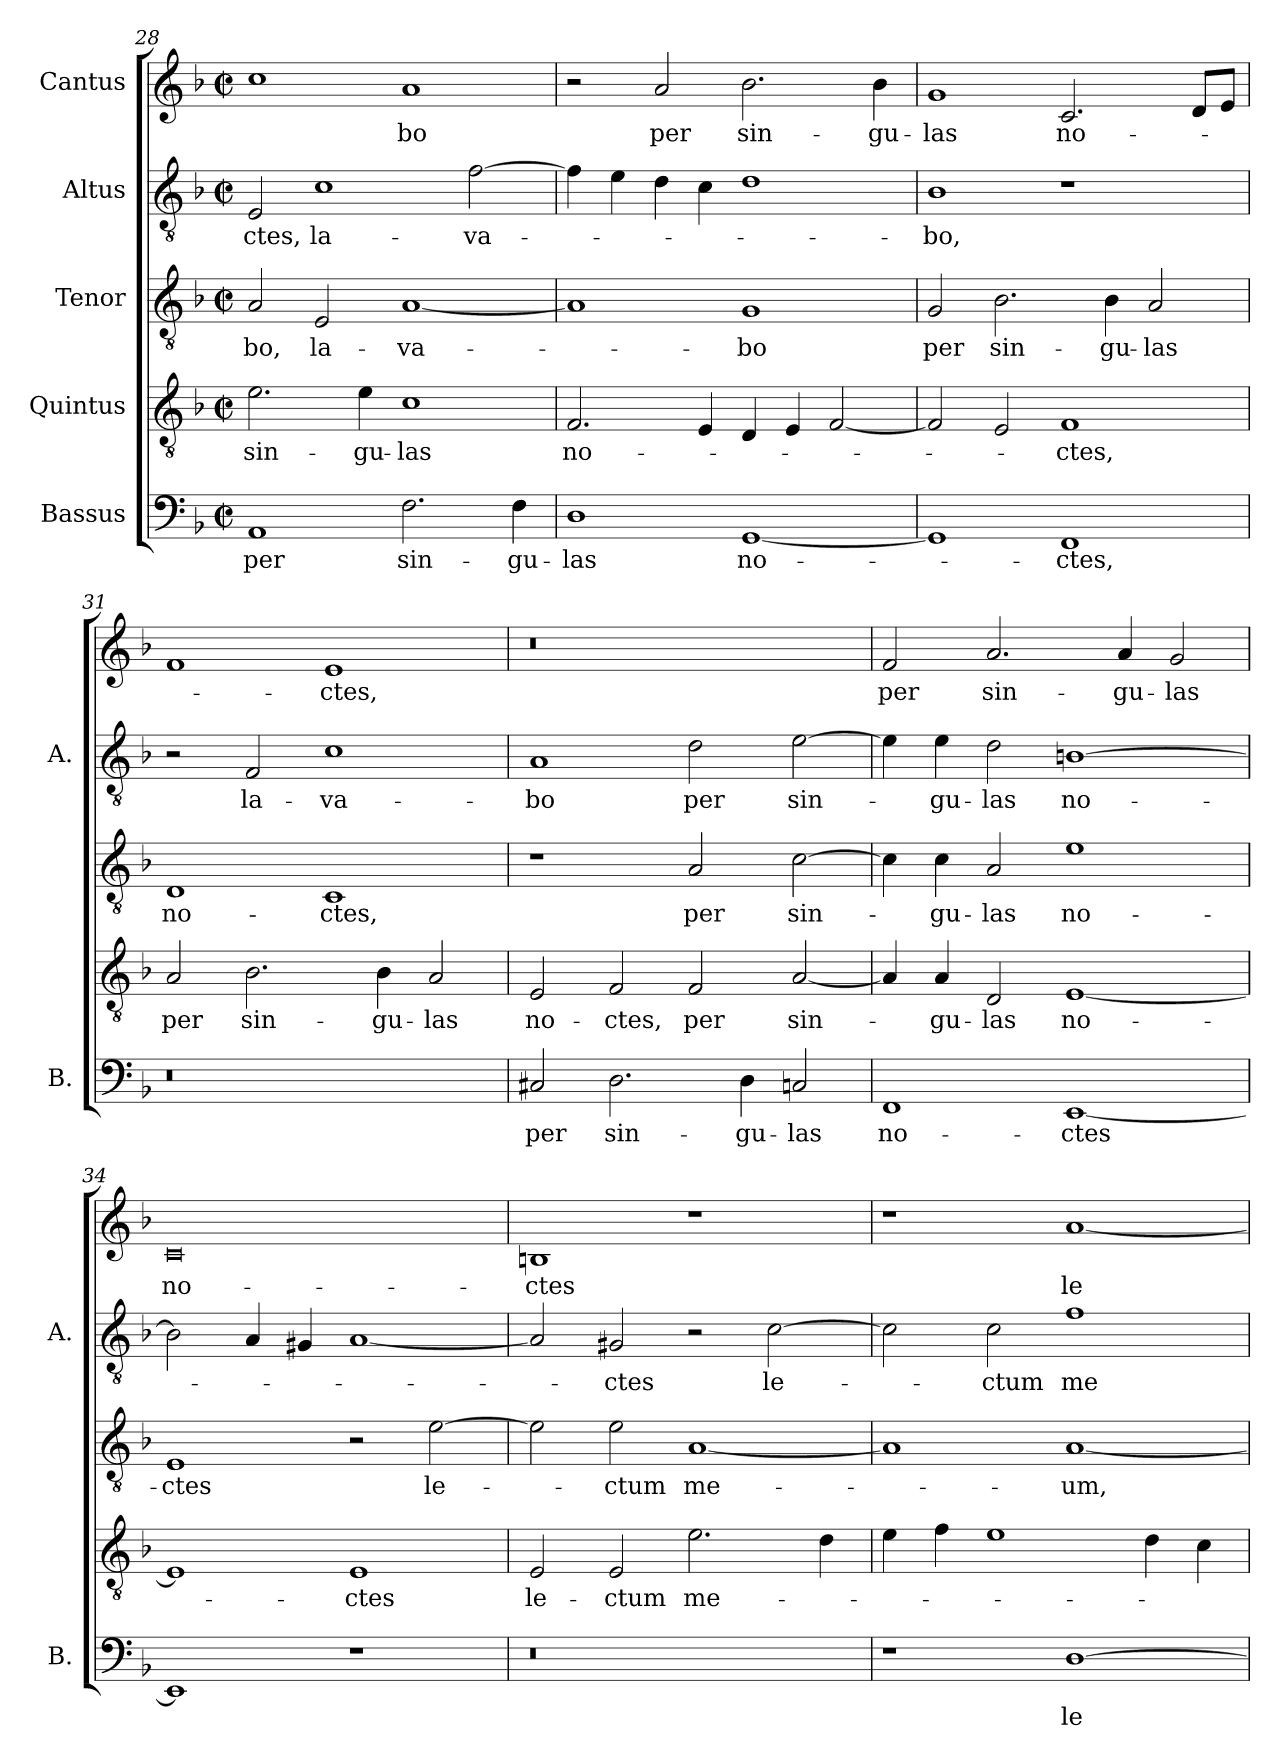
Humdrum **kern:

**kern	**text	**kern	**text	**kern	**text	**kern	**text	**kern	**text
*part5	*part5	*part4	*part4	*part3	*part3	*part2	*part2	*part1	*part1
*staff5	*staff5	*staff4	*staff4	*staff3	*staff3	*staff2	*staff2	*staff1	*staff1
*I"Bassus	*	*I"Quintus	*	*I"Tenor	*	*I"Altus	*	*I"Cantus	*
*I'B.	*	*	*	*	*	*I'A.	*	*	*
*clefF4	*	*clefGv2	*	*clefGv2	*	*clefGv2	*	*clefG2	*
*k[b-]	*	*k[b-]	*	*k[b-]	*	*k[b-]	*	*k[b-]	*
*F:	*	*F:	*	*F:	*	*F:	*	*F:	*
*M2/2	*	*M2/2	*	*M2/2	*	*M2/2	*	*M2/2	*
*met(c|)	*	*met(c|)	*	*met(c|)	*	*met(c|)	*	*met(c|)	*
=28	=28	=28	=28	=28	=28	=28	=28	=28	=28
1AA/	per	2.e\	sin-	2A/	-bo,	2E/	-ctes,	1cc\	.
.	.	.	.	2E/	la-	1c\	la-	.	.
.	.	4e\	-gu-	.	.	.	.	.	.
2.F\	sin-	1c\	-las	[1A/	-va-	.	.	1a/	-bo
.	.	.	.	.	.	[2f\	-va-	.	.
4F\	-gu-	.	.	.	.	.	.	.	.
=29	=29	=29	=29	=29	=29	=29	=29	=29	=29
1D\	-las	2.F/	no-	1A/]	.	4f\]	.	2r	.
.	.	.	.	.	.	4e\	.	.	.
.	.	.	.	.	.	4d\	.	2a/	per
.	.	4E/	.	.	.	4c\	.	.	.
[1GG/	no-	4D/	.	1G/	-bo	1d\	.	2.b-\	sin-
.	.	4E/	.	.	.	.	.	.	.
.	.	[2F/	.	.	.	.	.	.	.
.	.	.	.	.	.	.	.	4b-\	-gu-
=30	=30	=30	=30	=30	=30	=30	=30	=30	=30
1GG/]	.	2F/]	.	2G/	per	1B-\	-bo,	1g/	-las
.	.	2E/	.	2.B-\	sin-	.	.	.	.
1FF/	-ctes,	1F/	-ctes,	.	.	1r	.	2.c/	no-
.	.	.	.	4B-\	-gu-	.	.	.	.
.	.	.	.	2A/	-las	.	.	.	.
.	.	.	.	.	.	.	.	8d/L	.
.	.	.	.	.	.	.	.	8e/J	.
=31	=31	=31	=31	=31	=31	=31	=31	=31	=31
!LO:N:vis=0	!	!	!	!	!	!	!	!	!
1r	.	2A/	per	1D/	no-	2r	.	1f/	.
.	.	2.B-\	sin-	.	.	2F/	la-	.	.
1ryy	.	.	.	1C/	-ctes,	1c\	-va-	1e/	-ctes,
.	.	4B-\	-gu-	.	.	.	.	.	.
.	.	2A/	-las	.	.	.	.	.	.
=32	=32	=32	=32	=32	=32	=32	=32	=32	=32
!	!	!	!	!	!	!	!	!LO:N:vis=0	!
2C#X/	per	2E/	no-	1r	.	1A/	-bo	1r	.
2.D\	sin-	2F/	-ctes,	.	.	.	.	.	.
.	.	2F/	per	2A/	per	2d\	per	1ryy	.
4D\	-gu-	.	.	.	.	.	.	.	.
2C/	-las	[2A/	sin-	[2c\	sin-	[2e\	sin-	.	.
=33	=33	=33	=33	=33	=33	=33	=33	=33	=33
1FF/	no-	4A/]	.	4c\]	.	4e\]	.	2f/	per
.	.	4A/	-gu-	4c\	-gu-	4e\	-gu-	.	.
.	.	2D/	-las	2A/	-las	2d\	-las	2.a/	sin-
[1EE/	-ctes	[1E/	no-	1e\	no-	[1Bn\	no-	.	.
.	.	.	.	.	.	.	.	4a/	-gu-
.	.	.	.	.	.	.	.	2g/	-las
=34	=34	=34	=34	=34	=34	=34	=34	=34	=34
1EE/]	.	1E/]	.	1E/	-ctes	2B\]	.	0c/	no-
.	.	.	.	.	.	4A/	.	.	.
.	.	.	.	.	.	4G#X/	.	.	.
1r	.	1E/	-ctes	2r	.	[1A/	.	.	.
.	.	.	.	[2e\	le-	.	.	.	.
=35	=35	=35	=35	=35	=35	=35	=35	=35	=35
!LO:N:vis=0	!	!	!	!	!	!	!	!	!
1r	.	2E/	le-	2e\]	.	2A/]	.	1Bn/	-ctes
.	.	2E/	-ctum	2e\	-ctum	2G#X/	-ctes	.	.
1ryy	.	2.e\	me-	[1A/	me-	2r	.	1r	.
.	.	.	.	.	.	[2c\	le-	.	.
.	.	4d\	.	.	.	.	.	.	.
=36	=36	=36	=36	=36	=36	=36	=36	=36	=36
1r	.	4e\	.	1A/]	.	2c\]	.	1r	.
.	.	4f\	.	.	.	.	.	.	.
.	.	1e\	.	.	.	2c\	-ctum	.	.
[1D\	le-	.	.	[1A/	-um,	1f\	me-	[1a/	le-
.	.	4d\	.	.	.	.	.	.	.
.	.	4c\	.	.	.	.	.	.	.
=	=	=	=	=	=	=	=	=	=
*-	*-	*-	*-	*-	*-	*-	*-	*-	*-
